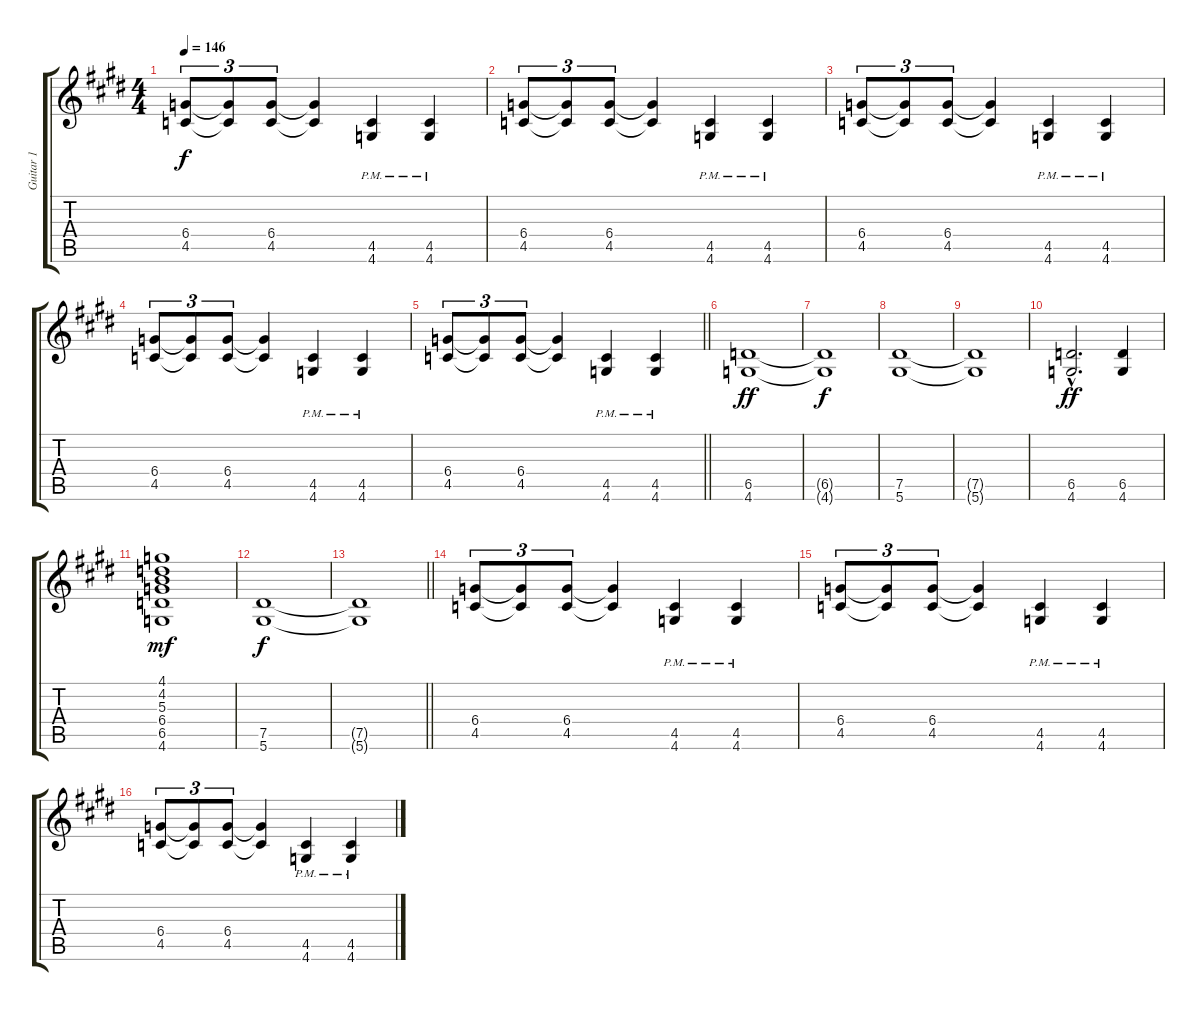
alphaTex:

\track ("Guitar 1" "Guitar 1") {instrument distortionguitar}
\staff {score tabs}
\tuning (Eb4 Bb3 Gb3 Db3 Ab2 Eb2) {hide}
\ts (4 4)
\tempo 146
\clef g2
\ks c#minor
(6.4 4.5).8{tu (3 2) dy f} (6.4{t} 4.5{t}).8{tu (3 2)} (6.4 4.5).8{tu (3 2)} (6.4{t} 4.5{t}).4 (4.5{pm} 4.6{pm}).4 (4.5{pm} 4.6{pm}).4 |
(6.4 4.5).8{tu (3 2)} (6.4{t} 4.5{t}).8{tu (3 2)} (6.4 4.5).8{tu (3 2)} (6.4{t} 4.5{t}).4 (4.5{pm} 4.6{pm}).4 (4.5{pm} 4.6{pm}).4 |
(6.4 4.5).8{tu (3 2)} (6.4{t} 4.5{t}).8{tu (3 2)} (6.4 4.5).8{tu (3 2)} (6.4{t} 4.5{t}).4 (4.5{pm} 4.6{pm}).4 (4.5{pm} 4.6{pm}).4 |
(6.4 4.5).8{tu (3 2)} (6.4{t} 4.5{t}).8{tu (3 2)} (6.4 4.5).8{tu (3 2)} (6.4{t} 4.5{t}).4 (4.5{pm} 4.6{pm}).4 (4.5{pm} 4.6{pm}).4 |
\barLineRight lightlight
(6.4 4.5).8{tu (3 2)} (6.4{t} 4.5{t}).8{tu (3 2)} (6.4 4.5).8{tu (3 2)} (6.4{t} 4.5{t}).4 (4.5{pm} 4.6{pm}).4 (4.5{pm} 4.6{pm}).4 |
(6.5 4.6).1{dy ff} |
(6.5{t} 4.6{t}).1{dy f} |
(7.5 5.6).1 |
(7.5{t} 5.6{t}).1 |
(6.5{hac} 4.6{hac}).2{d dy ff} (6.5 4.6).4 |
(4.1 4.2 5.3 6.4 6.5 4.6).1{dy mf} |
(7.5 5.6).1{dy f} |
\barLineRight lightlight
(7.5{t} 5.6{t}).1 |
(6.4 4.5).8{tu (3 2)} (6.4{t} 4.5{t}).8{tu (3 2)} (6.4 4.5).8{tu (3 2)} (6.4{t} 4.5{t}).4 (4.5{pm} 4.6{pm}).4 (4.5{pm} 4.6{pm}).4 |
(6.4 4.5).8{tu (3 2)} (6.4{t} 4.5{t}).8{tu (3 2)} (6.4 4.5).8{tu (3 2)} (6.4{t} 4.5{t}).4 (4.5{pm} 4.6{pm}).4 (4.5{pm} 4.6{pm}).4 |
(6.4 4.5).8{tu (3 2)} (6.4{t} 4.5{t}).8{tu (3 2)} (6.4 4.5).8{tu (3 2)} (6.4{t} 4.5{t}).4 (4.5{pm} 4.6{pm}).4 (4.5{pm} 4.6{pm}).4
